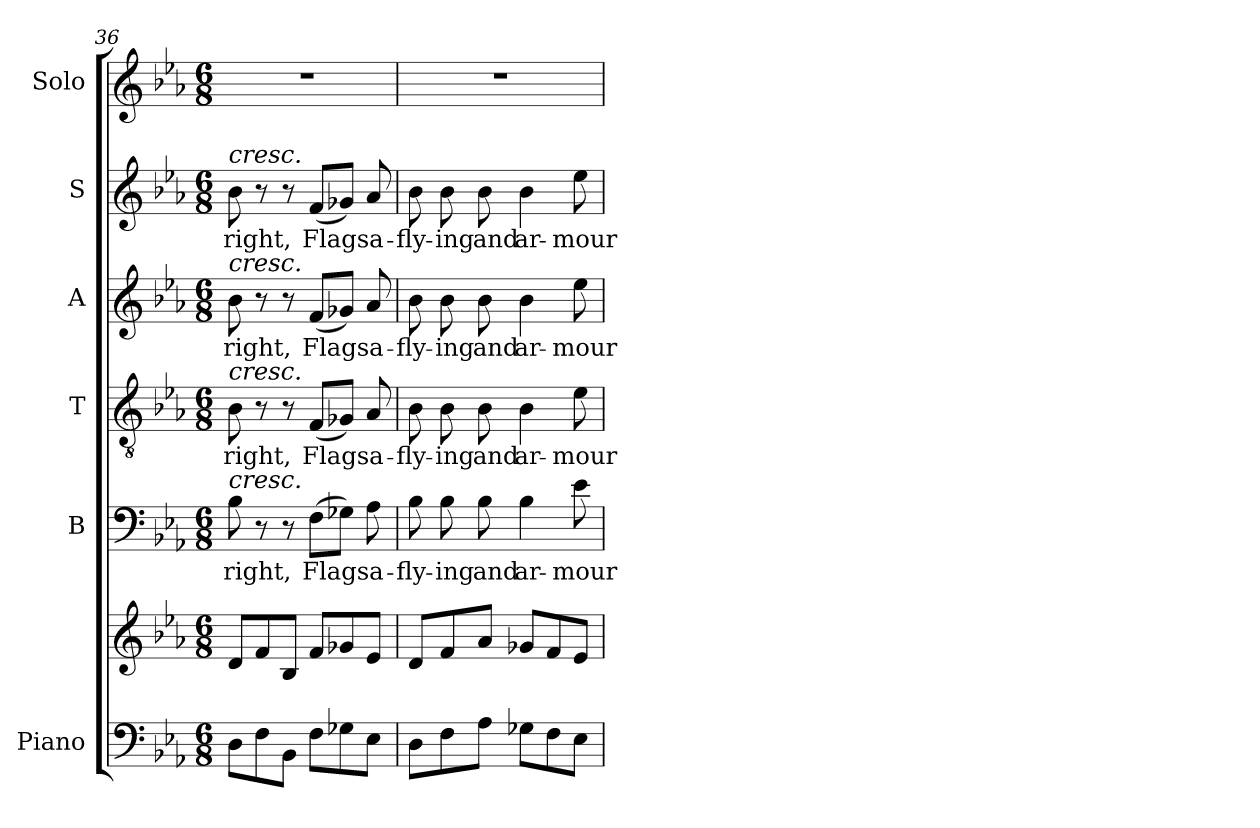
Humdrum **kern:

**kern	**kern	**kern	**text	**kern	**text	**kern	**text	**kern	**text	**kern
*part6	*part6	*part5	*part5	*part4	*part4	*part3	*part3	*part2	*part2	*part1
*staff7	*staff6	*staff5	*staff5	*staff4	*staff4	*staff3	*staff3	*staff2	*staff2	*staff1
*I"Piano	*	*I"B	*	*I"T	*	*I"A	*	*I"S	*	*I"Solo
*I'Pno	*	*I'B	*	*I'T	*	*I'A	*	*I'S	*	*
*clefF4	*clefG2	*clefF4	*	*clefGv2	*	*clefG2	*	*clefG2	*	*clefG2
*k[b-e-a-]	*k[b-e-a-]	*k[b-e-a-]	*	*k[b-e-a-]	*	*k[b-e-a-]	*	*k[b-e-a-]	*	*k[b-e-a-]
*M6/8	*M6/8	*M6/8	*	*M6/8	*	*M6/8	*	*M6/8	*	*M6/8
=36	=36	=36	=36	=36	=36	=36	=36	=36	=36	=36
!	!	!	!	!	!	!	!	!LO:TX:a:i:t=cresc.	!	!
!	!	!	!	!	!	!LO:TX:a:i:t=cresc.	!	!	!	!
!	!	!	!	!LO:TX:a:i:t=cresc.	!	!	!	!	!	!
!	!	!LO:TX:a:i:t=cresc.	!	!	!	!	!	!	!	!
!	!	!	!LO:LY:b	!	!LO:LY:b	!	!LO:LY:b	!	!LO:LY:b	!
8D\L	8d/L	8B-\	right,	8B-\	right,	8b-\	right,	8b-\	right,	2.r
8F\	8f/	8r	.	8r	.	8r	.	8r	.	.
8BB-\J	8B-/J	8r	.	8r	.	8r	.	8r	.	.
!	!	!	!LO:LY:b	!	!LO:LY:b	!	!LO:LY:b	!	!LO:LY:b	!
8F\L	8f/L	(8F\L	Flags	(8F/L	Flags	(8f/L	Flags	(8f/L	Flags	.
8G-X\	8g-X/	8G-X\J)	.	8G-X/J)	.	8g-X/J)	.	8g-X/J)	.	.
!	!	!	!LO:LY:b	!	!LO:LY:b	!	!LO:LY:b	!	!LO:LY:b	!
8E-\J	8e-/J	8A-\	a-	8A-/	a-	8a-/	a-	8a-/	a-	.
!!LO:PB:g=z
=37	=37	=37	=37	=37	=37	=37	=37	=37	=37	=37
!	!	!	!LO:LY:b	!	!LO:LY:b	!	!LO:LY:b	!	!LO:LY:b	!
8D\L	8d/L	8B-\	-fly-	8B-\	-fly-	8b-\	-fly-	8b-\	-fly-	2.r
!	!	!	!LO:LY:b	!	!LO:LY:b	!	!LO:LY:b	!	!LO:LY:b	!
8F\	8f/	8B-\	-ing	8B-\	-ing	8b-\	-ing	8b-\	-ing	.
!	!	!	!LO:LY:b	!	!LO:LY:b	!	!LO:LY:b	!	!LO:LY:b	!
8A-\J	8a-/J	8B-\	and	8B-\	and	8b-\	and	8b-\	and	.
!	!	!	!LO:LY:b	!	!LO:LY:b	!	!LO:LY:b	!	!LO:LY:b	!
8G-X\L	8g-X/L	4B-\	ar-	4B-\	ar-	4b-\	ar-	4b-\	ar-	.
8F\	8f/	.	.	.	.	.	.	.	.	.
!	!	!	!LO:LY:b	!	!LO:LY:b	!	!LO:LY:b	!	!LO:LY:b	!
8E-\J	8e-/J	8e-\	-mour	8e-\	-mour	8ee-\	-mour	8ee-\	-mour	.
=	=	=	=	=	=	=	=	=	=	=
*-	*-	*-	*-	*-	*-	*-	*-	*-	*-	*-
